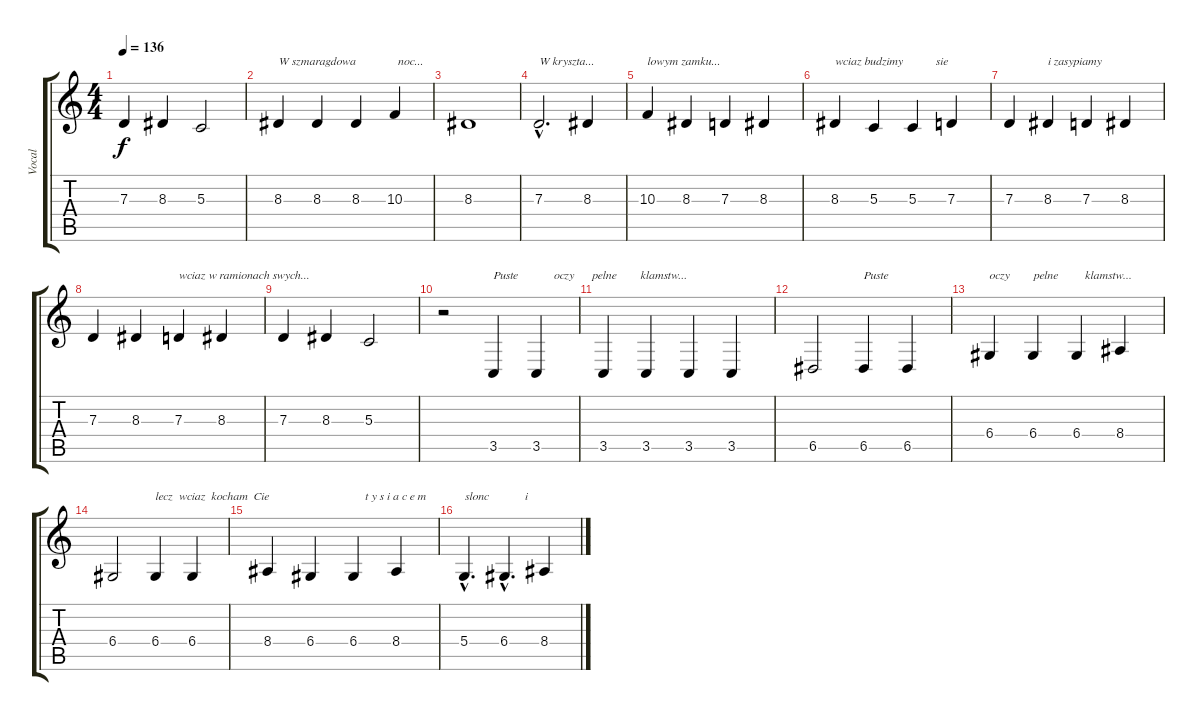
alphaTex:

\track ("Vocal" "Vocal") {instrument fx1rain}
\staff {score tabs}
\tuning (E4 B3 G3 D3 A2 E2) {hide}
\ts (4 4)
\tempo 136
\clef g2
\ks c
7.3.4{dy f} 8.3.4 5.3.2 |
8.3.4{txt "W szmaragdowa              noc..."} 8.3.4 8.3.4 10.3.4 |
8.3.1 |
7.3{hac}.2{d txt "W kryszta..."} 8.3.4 |
10.3.4{txt "lowym zamku..."} 8.3.4 7.3.4 8.3.4 |
8.3.4{txt "wciaz budzimy           sie"} 5.3.4 5.3.4 7.3.4 |
7.3.4 8.3.4{txt "i zasypiamy"} 7.3.4 8.3.4 |
7.3.4 8.3.4 7.3.4{txt "wciaz w ramionach swych..."} 8.3.4 |
7.3.4 8.3.4 5.3.2 |
r.2 3.5.4{txt "Puste            oczy      pelne        klamstw..."} 3.5.4 |
3.5.4 3.5.4 3.5.4 3.5.4 |
6.5.2 6.5.4{txt "Puste"} 6.5.4 |
6.4.4{txt "oczy        pelne         klamstw..."} 6.4.4 6.4.4 8.4.4 |
6.4.2 6.4.4{txt "lecz  wciaz  kocham  Cie"} 6.4.4 |
8.4.4 6.4.4 6.4.4{txt "    t y s i a c e m             slonc            i"} 8.4.4 |
5.4{hac}.4{d} 6.4{hac}.4{d} 8.4.4
